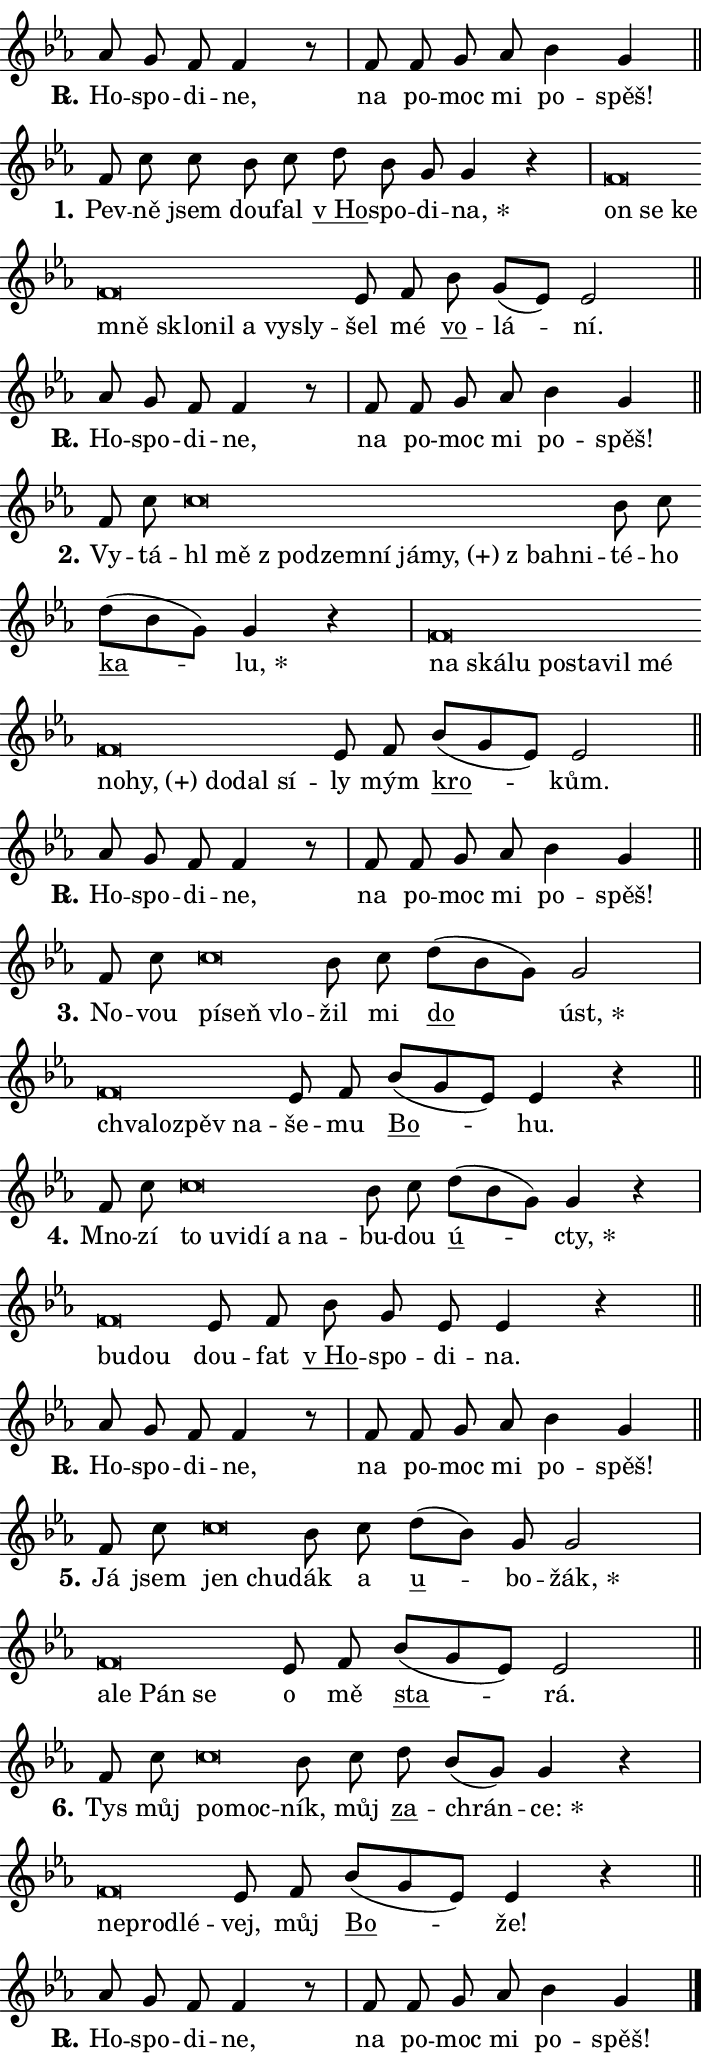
\version "2.24.0"
\header { tagline = "" }
\paper {
  indent = 0\cm
  top-margin = 0\cm
  right-margin = 0.13\cm % to fit lyric hyphens
  bottom-margin = 0\cm
  left-margin = 0\cm
  paper-width = 12\cm
  page-breaking = #ly:one-page-breaking
  system-system-spacing.basic-distance = #11
  score-system-spacing.basic-distance = #11
  ragged-last = ##f
}


%% Author: Thomas Morley
%% https://lists.gnu.org/archive/html/lilypond-user/2020-05/msg00002.html
#(define (line-position grob)
"Returns position of @var[grob} in current system:
   @code{'start}, if at first time-step
   @code{'end}, if at last time-step
   @code{'middle} otherwise
"
  (let* ((col (ly:item-get-column grob))
         (ln (ly:grob-object col 'left-neighbor))
         (rn (ly:grob-object col 'right-neighbor))
         (col-to-check-left (if (ly:grob? ln) ln col))
         (col-to-check-right (if (ly:grob? rn) rn col))
         (break-dir-left
           (and
             (ly:grob-property col-to-check-left 'non-musical #f)
             (ly:item-break-dir col-to-check-left)))
         (break-dir-right
           (and
             (ly:grob-property col-to-check-right 'non-musical #f)
             (ly:item-break-dir col-to-check-right))))
        (cond ((eqv? 1 break-dir-left) 'start)
              ((eqv? -1 break-dir-right) 'end)
              (else 'middle))))

#(define (tranparent-at-line-position vctor)
  (lambda (grob)
  "Relying on @code{line-position} select the relevant enry from @var{vctor}.
Used to determine transparency,"
    (case (line-position grob)
      ((end) (not (vector-ref vctor 0)))
      ((middle) (not (vector-ref vctor 1)))
      ((start) (not (vector-ref vctor 2))))))

noteHeadBreakVisibility =
#(define-music-function (break-visibility)(vector?)
"Makes @code{NoteHead}s transparent relying on @var{break-visibility}"
#{
  \override NoteHead.transparent =
    #(tranparent-at-line-position break-visibility)
#})

#(define delete-ledgers-for-transparent-note-heads
  (lambda (grob)
    "Reads whether a @code{NoteHead} is transparent.
If so this @code{NoteHead} is removed from @code{'note-heads} from
@var{grob}, which is supposed to be @code{LedgerLineSpanner}.
As a result ledgers are not printed for this @code{NoteHead}"
    (let* ((nhds-array (ly:grob-object grob 'note-heads))
           (nhds-list
             (if (ly:grob-array? nhds-array)
                 (ly:grob-array->list nhds-array)
                 '()))
           ;; Relies on the transparent-property being done before
           ;; Staff.LedgerLineSpanner.after-line-breaking is executed.
           ;; This is fragile ...
           (to-keep
             (remove
               (lambda (nhd)
                 (ly:grob-property nhd 'transparent #f))
               nhds-list)))
      ;; TODO find a better method to iterate over grob-arrays, similiar
      ;; to filter/remove etc for lists
      ;; For now rebuilt from scratch
      (set! (ly:grob-object grob 'note-heads)  '())
      (for-each
        (lambda (nhd)
          (ly:pointer-group-interface::add-grob grob 'note-heads nhd))
        to-keep))))

squashNotes = {
  \override NoteHead.X-extent = #'(-0.2 . 0.2)
  \override NoteHead.Y-extent = #'(-0.75 . 0)
  \override NoteHead.stencil =
    #(lambda (grob)
       (let ((pos (ly:grob-property grob 'staff-position)))
         (begin
           (if (< pos -7) (display "ERROR: Lower brevis then expected\n") (display ""))
           (if (<= pos -6) ly:text-interface::print ly:note-head::print))))
}
unSquashNotes = {
  \revert NoteHead.X-extent
  \revert NoteHead.Y-extent
  \revert NoteHead.stencil
}

hideNotes = \noteHeadBreakVisibility #begin-of-line-visible
unHideNotes = \noteHeadBreakVisibility #all-visible

% work-around for resetting accidentals
% https://lilypond.org/doc/v2.23/Documentation/notation/displaying-rhythms#unmetered-music
cadenzaMeasure = {
  \cadenzaOff
  \partial 1024 s1024
  \cadenzaOn
}

#(define-markup-command (accent layout props text) (markup?)
  "Underline accented syllable"
  (interpret-markup layout props
    #{\markup \override #'(offset . 4.3) \underline { #text }#}))

responsum = \markup \concat {
  "R" \hspace #-1.05 \path #0.1 #'((moveto 0 0.07) (lineto 0.9 0.8)) \hspace #0.05 "."
}

spaceSize = #0.6828661417322834 % exact space size for TeX Gyre Schola

\layout {
  \context {
    \Staff
    \remove "Time_signature_engraver"
    \override LedgerLineSpanner.after-line-breaking = #delete-ledgers-for-transparent-note-heads
  }
  \context {
    \Lyrics {
      \override LyricSpace.minimum-distance = \spaceSize
      \override LyricText.font-name = #"TeX Gyre Schola"
      \override LyricText.font-size = 1
      \override StanzaNumber.font-name = #"TeX Gyre Schola Bold"
      \override StanzaNumber.font-size = 1
    }
  }
  \context {
    \Score 
    \override NoteHead.text =
      #(lambda (grob) 
        (let ((pos (ly:grob-property grob 'staff-position)))
          #{\markup {
            \combine
              \halign #-0.55 \raise #(if (= pos -6) 0 0.5) \override #'(thickness . 2) \draw-line #'(3.2 . 0)
              \musicglyph "noteheads.sM1"
          }#}))
  }
}

% magnetic-lyrics.ily
%
%   written by
%     Jean Abou Samra <jean@abou-samra.fr>
%     Werner Lemberg <wl@gnu.org>
%
%   adapted by
%     Jiri Hon <jiri.hon@gmail.com>
%
% Version 2022-Apr-15

% https://www.mail-archive.com/lilypond-user@gnu.org/msg149350.html

#(define (Left_hyphen_pointer_engraver context)
   "Collect syllable-hyphen-syllable occurrences in lyrics and store
them in properties.  This engraver only looks to the left.  For
example, if the lyrics input is @code{foo -- bar}, it does the
following.

@itemize @bullet
@item
Set the @code{text} property of the @code{LyricHyphen} grob between
@q{foo} and @q{bar} to @code{foo}.

@item
Set the @code{left-hyphen} property of the @code{LyricText} grob with
text @q{foo} to the @code{LyricHyphen} grob between @q{foo} and
@q{bar}.
@end itemize

Use this auxiliary engraver in combination with the
@code{lyric-@/text::@/apply-@/magnetic-@/offset!} hook."
   (let ((hyphen #f)
         (text #f))
     (make-engraver
      (acknowledgers
       ((lyric-syllable-interface engraver grob source-engraver)
        (set! text grob)))
      (end-acknowledgers
       ((lyric-hyphen-interface engraver grob source-engraver)
        ;(when (not (grob::has-interface grob 'lyric-space-interface))
          (set! hyphen grob)));)
      ((stop-translation-timestep engraver)
       (when (and text hyphen)
         (ly:grob-set-object! text 'left-hyphen hyphen))
       (set! text #f)
       (set! hyphen #f)))))

#(define (lyric-text::apply-magnetic-offset! grob)
   "If the space between two syllables is less than the value in
property @code{LyricText@/.details@/.squash-threshold}, move the right
syllable to the left so that it gets concatenated with the left
syllable.

Use this function as a hook for
@code{LyricText@/.after-@/line-@/breaking} if the
@code{Left_@/hyphen_@/pointer_@/engraver} is active."
   (let ((hyphen (ly:grob-object grob 'left-hyphen #f)))
     (when hyphen
       (let ((left-text (ly:spanner-bound hyphen LEFT)))
         (when (grob::has-interface left-text 'lyric-syllable-interface)
           (let* ((common (ly:grob-common-refpoint grob left-text X))
                  (this-x-ext (ly:grob-extent grob common X))
                  (left-x-ext
                   (begin
                     ;; Trigger magnetism for left-text.
                     (ly:grob-property left-text 'after-line-breaking)
                     (ly:grob-extent left-text common X)))
                  ;; `delta` is the gap width between two syllables.
                  (delta (- (interval-start this-x-ext)
                            (interval-end left-x-ext)))
                  (details (ly:grob-property grob 'details))
                  (threshold (assoc-get 'squash-threshold details 0.2)))
             (when (< delta threshold)
               (let* (;; We have to manipulate the input text so that
                      ;; ligatures crossing syllable boundaries are not
                      ;; disabled.  For languages based on the Latin
                      ;; script this is essentially a beautification.
                      ;; However, for non-Western scripts it can be a
                      ;; necessity.
                      (lt (ly:grob-property left-text 'text))
                      (rt (ly:grob-property grob 'text))
                      (is-space (grob::has-interface hyphen 'lyric-space-interface))
                      (space (if is-space " " ""))
                      (extra-delta (if is-space spaceSize 0))
                      ;; Append new syllable.
                      (ltrt-space (if (and (string? lt) (string? rt))
                                (string-append lt space rt)
                                (make-concat-markup (list lt space rt))))
                      ;; Right-align `ltrt` to the right side.
                      (ltrt-space-markup (grob-interpret-markup
                               grob
                               (make-translate-markup
                                (cons (interval-length this-x-ext) 0)
                                (make-right-align-markup ltrt-space)))))
                 (begin
                   ;; Don't print `left-text`.
                   (ly:grob-set-property! left-text 'stencil #f)
                   ;; Set text and stencil (which holds all collected
                   ;; syllables so far) and shift it to the left.
                   (ly:grob-set-property! grob 'text ltrt-space)
                   (ly:grob-set-property! grob 'stencil ltrt-space-markup)
                   (ly:grob-translate-axis! grob (- (- delta extra-delta)) X))))))))))


#(define (lyric-hyphen::displace-bounds-first grob)
   ;; Make very sure this callback isn't triggered too early.
   (let ((left (ly:spanner-bound grob LEFT))
         (right (ly:spanner-bound grob RIGHT)))
     (ly:grob-property left 'after-line-breaking)
     (ly:grob-property right 'after-line-breaking)
     (ly:lyric-hyphen::print grob)))

squashThreshold = #0.4

\layout {
  \context {
    \Lyrics
    \consists #Left_hyphen_pointer_engraver
    \override LyricText.after-line-breaking =
      #lyric-text::apply-magnetic-offset!
    \override LyricHyphen.stencil = #lyric-hyphen::displace-bounds-first
    \override LyricText.details.squash-threshold = \squashThreshold
    \override LyricHyphen.minimum-distance = 0
    \override LyricHyphen.minimum-length = \squashThreshold
  }
}

squashText = \override LyricText.details.squash-threshold = 9999
unSquashText = \override LyricText.details.squash-threshold = \squashThreshold

leftText = \override LyricText.self-alignment-X = #LEFT
unLeftText = \revert LyricText.self-alignment-X

starOffset = #(lambda (grob) 
                (let ((x_offset (ly:self-alignment-interface::aligned-on-x-parent grob)))
                  (if (= x_offset 0) 0 (+ x_offset 1.2))))

star = #(define-music-function (syllable)(string?)
"Append star separator at the end of a syllable"
#{
  \once \override LyricText.X-offset = #starOffset
  \lyricmode { \markup {
    #syllable
    \override #'((font-name . "TeX Gyre Schola Bold")) \hspace #0.2 \lower #0.65 \larger "*"
  } }
#})

starAccent = #(define-music-function (syllable)(string?)
"Append star separator at the end of a syllable and make accent"
#{
  \once \override LyricText.X-offset = #starOffset
  \lyricmode { \markup {
    \accent #syllable
    \override #'((font-name . "TeX Gyre Schola Bold")) \hspace #0.2 \lower #0.65 \larger "*"
  } }
#})

breath = #(define-music-function (syllable)(string?)
"Append breathing indicator at the end of a syllable"
#{
  \lyricmode { \markup { #syllable "+" } }
#})

optionalBreath = #(define-music-function (syllable)(string?)
"Append optional breathing indicator at the end of a syllable"
#{
  \lyricmode { \markup { #syllable "(+)" } }
#})


\score {
    <<
        \new Voice = "melody" { \cadenzaOn \key es \major \relative { as'8 g f f4 r8 \cadenzaMeasure \bar "|" f8 f g as bes4 g \cadenzaMeasure \bar "||" \break } }
        \new Lyrics \lyricsto "melody" { \lyricmode { \set stanza = \responsum
Ho -- spo -- di -- ne, na po -- moc mi po -- spěš! } }
    >>
    \layout {}
}

\score {
    <<
        \new Voice = "melody" { \cadenzaOn \key es \major \relative { f'8 c' \bar "" c bes8 c \bar "" d bes g g4 r \cadenzaMeasure \bar "|" \squashNotes f\breve*1/16 \hideNotes \breve*1/16 \bar "" \breve*1/16 \bar "" \breve*1/16 \bar "" \breve*1/16 \bar "" \breve*1/16 \bar "" \breve*1/16 \bar "" \breve*1/16 \breve*1/16 \bar "" \unHideNotes \unSquashNotes es8 f \bar "" bes g[( es)] es2 \cadenzaMeasure \bar "||" \break } }
        \new Lyrics \lyricsto "melody" { \lyricmode { \set stanza = "1."
Pev -- ně jsem dou -- fal \markup \accent "v Ho" -- spo -- di -- \star na, \leftText on \squashText se ke mně sklo -- nil a vy -- sly -- \unLeftText \unSquashText šel mé \markup \accent vo -- lá -- ní. } }
    >>
    \layout {}
}

\score {
    <<
        \new Voice = "melody" { \cadenzaOn \key es \major \relative { as'8 g f f4 r8 \cadenzaMeasure \bar "|" f8 f g as bes4 g \cadenzaMeasure \bar "||" \break } }
        \new Lyrics \lyricsto "melody" { \lyricmode { \set stanza = \responsum
Ho -- spo -- di -- ne, na po -- moc mi po -- spěš! } }
    >>
    \layout {}
}

\score {
    <<
        \new Voice = "melody" { \cadenzaOn \key es \major \relative { f'8 c' \bar "" \squashNotes c\breve*1/16 \hideNotes \breve*1/16 \bar "" \breve*1/16 \bar "" \breve*1/16 \bar "" \breve*1/16 \bar "" \breve*1/16 \bar "" \breve*1/16 \bar "" \breve*1/16 \breve*1/16 \bar "" \unHideNotes \unSquashNotes bes8 c \bar "" d[( bes g)] g4 r \cadenzaMeasure \bar "|" \squashNotes f\breve*1/16 \hideNotes \breve*1/16 \bar "" \breve*1/16 \bar "" \breve*1/16 \bar "" \breve*1/16 \bar "" \breve*1/16 \bar "" \breve*1/16 \bar "" \breve*1/16 \bar "" \breve*1/16 \bar "" \breve*1/16 \bar "" \breve*1/16 \breve*1/16 \bar "" \unHideNotes \unSquashNotes es8 f \bar "" bes[( g es)] es2 \cadenzaMeasure \bar "||" \break } }
        \new Lyrics \lyricsto "melody" { \lyricmode { \set stanza = "2."
Vy -- tá -- \leftText hl \squashText mě "z pod" -- zem -- ní já -- \optionalBreath my, "z ba" -- hni -- \unLeftText \unSquashText té -- ho \markup \accent ka -- \star lu, \leftText na \squashText ská -- lu po -- sta -- vil mé no -- \optionalBreath hy, do -- dal sí -- \unLeftText \unSquashText ly mým \markup \accent kro -- kům. } }
    >>
    \layout {}
}

\score {
    <<
        \new Voice = "melody" { \cadenzaOn \key es \major \relative { as'8 g f f4 r8 \cadenzaMeasure \bar "|" f8 f g as bes4 g \cadenzaMeasure \bar "||" \break } }
        \new Lyrics \lyricsto "melody" { \lyricmode { \set stanza = \responsum
Ho -- spo -- di -- ne, na po -- moc mi po -- spěš! } }
    >>
    \layout {}
}

\score {
    <<
        \new Voice = "melody" { \cadenzaOn \key es \major \relative { f'8 c' \bar "" \squashNotes c\breve*1/16 \hideNotes \breve*1/16 \breve*1/16 \bar "" \unHideNotes \unSquashNotes bes8 c \bar "" d[( bes g)] g2 \cadenzaMeasure \bar "|" \squashNotes f\breve*1/16 \hideNotes \breve*1/16 \bar "" \breve*1/16 \breve*1/16 \bar "" \unHideNotes \unSquashNotes es8 f \bar "" bes[( g es)] es4 r \cadenzaMeasure \bar "||" \break } }
        \new Lyrics \lyricsto "melody" { \lyricmode { \set stanza = "3."
No -- vou \leftText pí -- \squashText seň vlo -- \unLeftText \unSquashText žil mi \markup \accent do \star úst, \leftText chva -- \squashText lo -- zpěv na -- \unLeftText \unSquashText še -- mu \markup \accent Bo -- hu. } }
    >>
    \layout {}
}

\score {
    <<
        \new Voice = "melody" { \cadenzaOn \key es \major \relative { f'8 c' \bar "" \squashNotes c\breve*1/16 \hideNotes \breve*1/16 \bar "" \breve*1/16 \bar "" \breve*1/16 \bar "" \breve*1/16 \breve*1/16 \bar "" \unHideNotes \unSquashNotes bes8 c \bar "" d[( bes g)] g4 r \cadenzaMeasure \bar "|" \squashNotes f\breve*1/16 \hideNotes \breve*1/16 \bar "" \unHideNotes \unSquashNotes es8 f \bar "" bes g es es4 r \cadenzaMeasure \bar "||" \break } }
        \new Lyrics \lyricsto "melody" { \lyricmode { \set stanza = "4."
Mno -- zí \leftText to \squashText u -- vi -- dí a na -- \unLeftText \unSquashText bu -- dou \markup \accent ú -- \star cty, \leftText bu -- \squashText dou \unLeftText \unSquashText dou -- fat \markup \accent "v Ho" -- spo -- di -- na. } }
    >>
    \layout {}
}

\score {
    <<
        \new Voice = "melody" { \cadenzaOn \key es \major \relative { as'8 g f f4 r8 \cadenzaMeasure \bar "|" f8 f g as bes4 g \cadenzaMeasure \bar "||" \break } }
        \new Lyrics \lyricsto "melody" { \lyricmode { \set stanza = \responsum
Ho -- spo -- di -- ne, na po -- moc mi po -- spěš! } }
    >>
    \layout {}
}

\score {
    <<
        \new Voice = "melody" { \cadenzaOn \key es \major \relative { f'8 c' \bar "" \squashNotes c\breve*1/16 \hideNotes \breve*1/16 \bar "" \unHideNotes \unSquashNotes bes8 c \bar "" d[( bes)] g g2 \cadenzaMeasure \bar "|" \squashNotes f\breve*1/16 \hideNotes \breve*1/16 \bar "" \breve*1/16 \breve*1/16 \bar "" \unHideNotes \unSquashNotes es8 f \bar "" bes[( g es)] es2 \cadenzaMeasure \bar "||" \break } }
        \new Lyrics \lyricsto "melody" { \lyricmode { \set stanza = "5."
Já jsem \leftText jen \squashText chu -- \unLeftText \unSquashText dák a \markup \accent u -- bo -- \star žák, \leftText a -- \squashText le Pán se \unLeftText \unSquashText o mě \markup \accent sta -- rá. } }
    >>
    \layout {}
}

\score {
    <<
        \new Voice = "melody" { \cadenzaOn \key es \major \relative { f'8 c' \bar "" \squashNotes c\breve*1/16 \hideNotes \breve*1/16 \bar "" \unHideNotes \unSquashNotes bes8 c \bar "" d bes[( g)] g4 r \cadenzaMeasure \bar "|" \squashNotes f\breve*1/16 \hideNotes \breve*1/16 \breve*1/16 \bar "" \unHideNotes \unSquashNotes es8 f \bar "" bes[( g es)] es4 r \cadenzaMeasure \bar "||" \break } }
        \new Lyrics \lyricsto "melody" { \lyricmode { \set stanza = "6."
Tys můj \leftText po -- \squashText moc -- \unLeftText \unSquashText ník, můj \markup \accent za -- chrán -- \star ce: \leftText ne -- \squashText pro -- dlé -- \unLeftText \unSquashText vej, můj \markup \accent Bo -- že! } }
    >>
    \layout {}
}

\score {
    <<
        \new Voice = "melody" { \cadenzaOn \key es \major \relative { as'8 g f f4 r8 \cadenzaMeasure \bar "|" f8 f g as bes4 g \cadenzaMeasure \bar "||" \break } \bar "|." }
        \new Lyrics \lyricsto "melody" { \lyricmode { \set stanza = \responsum
Ho -- spo -- di -- ne, na po -- moc mi po -- spěš! } }
    >>
    \layout {}
}
